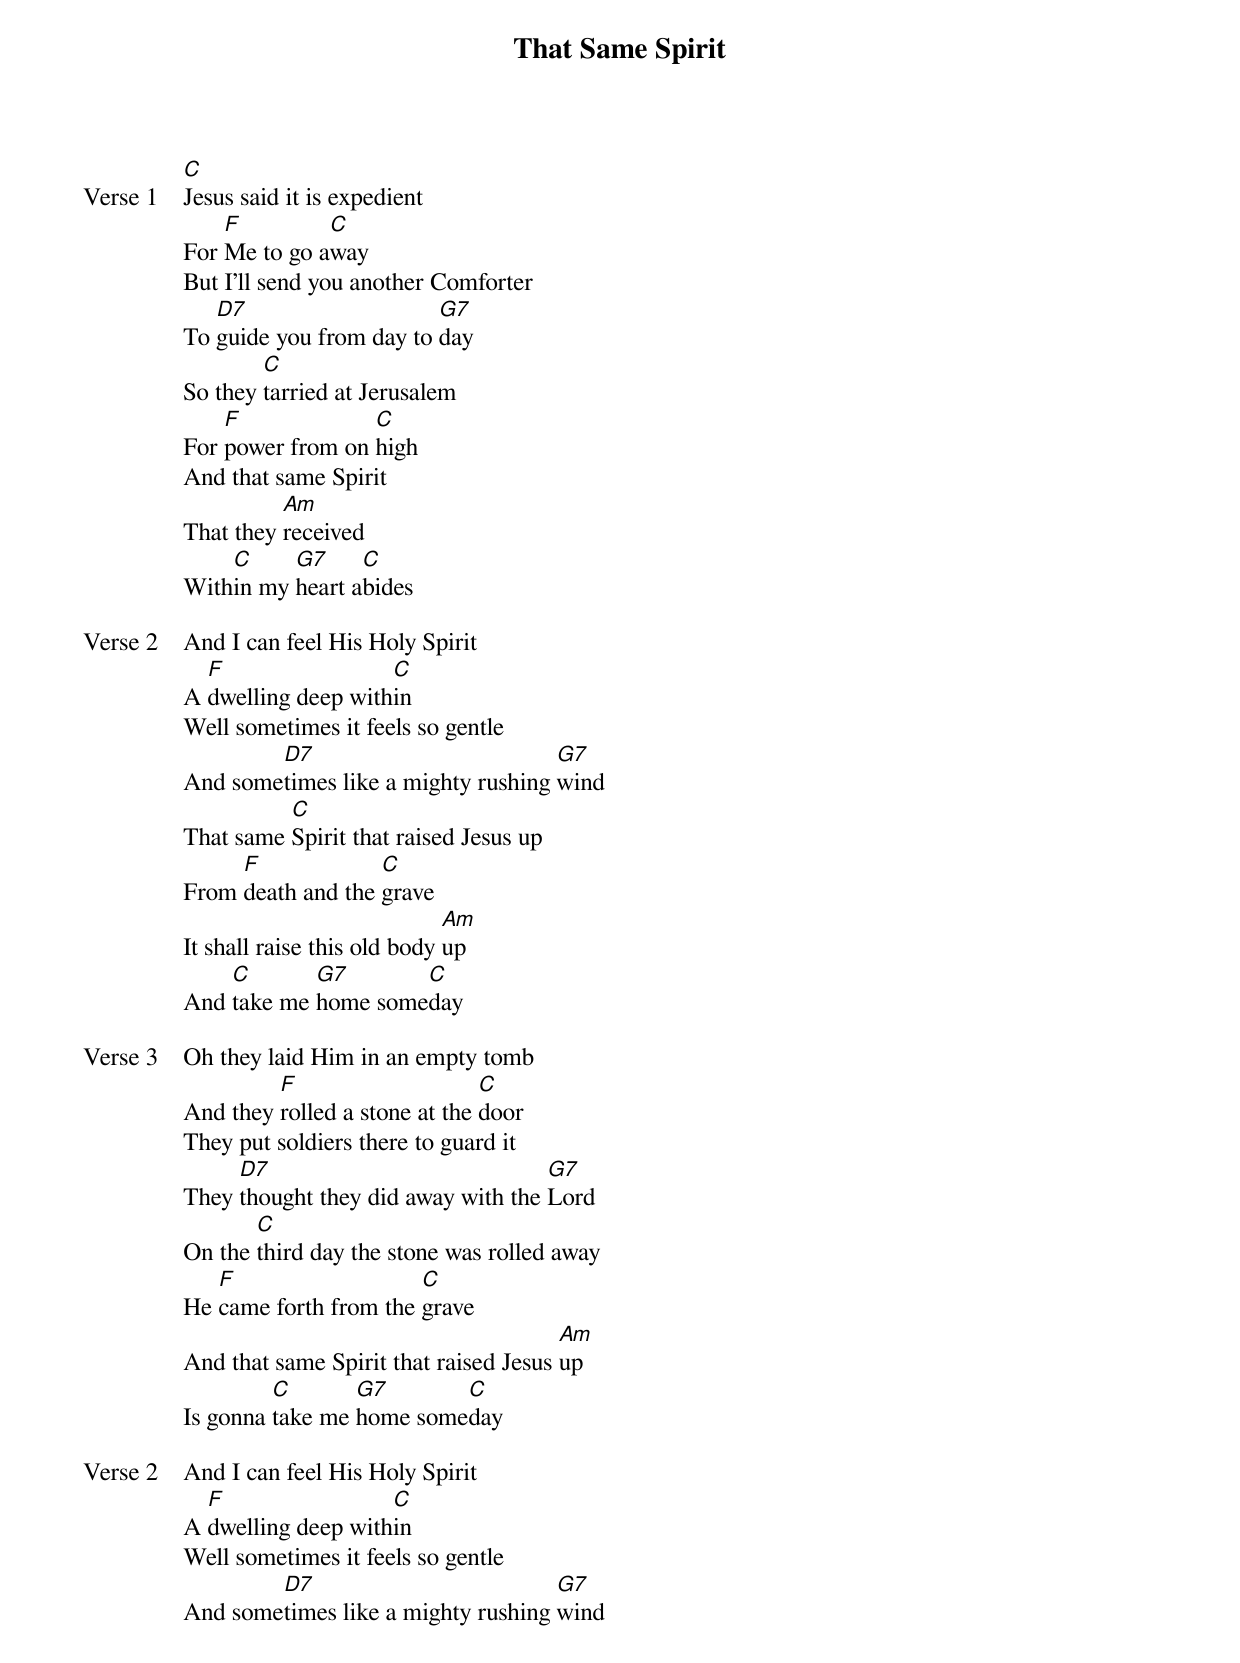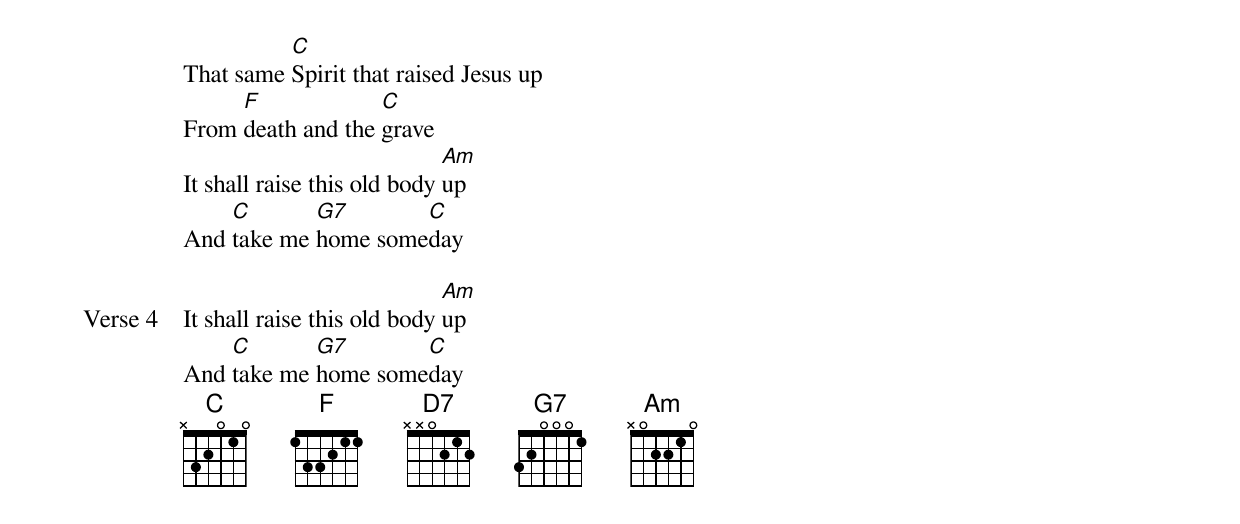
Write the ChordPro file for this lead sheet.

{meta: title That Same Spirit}
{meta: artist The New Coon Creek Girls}
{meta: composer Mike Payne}
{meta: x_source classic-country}
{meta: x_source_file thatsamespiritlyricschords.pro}
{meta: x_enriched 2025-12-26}

{start_of_verse: Verse 1}
[C]Jesus said it is expedient
For [F]Me to go a[C]way
But I'll send you another Comforter
To [D7]guide you from day to [G7]day
So they [C]tarried at Jerusalem
For [F]power from on [C]high
And that same Spirit
That they [Am]received
With[C]in my [G7]heart a[C]bides
{end_of_verse}

{start_of_verse: Verse 2}
And I can feel His Holy Spirit
A [F]dwelling deep with[C]in
Well sometimes it feels so gentle
And some[D7]times like a mighty rushing [G7]wind
That same [C]Spirit that raised Jesus up
From [F]death and the [C]grave
It shall raise this old body [Am]up
And [C]take me [G7]home some[C]day
{end_of_verse}

{start_of_verse: Verse 3}
Oh they laid Him in an empty tomb
And they [F]rolled a stone at the [C]door
They put soldiers there to guard it
They [D7]thought they did away with the [G7]Lord
On the [C]third day the stone was rolled away
He [F]came forth from the [C]grave
And that same Spirit that raised Jesus [Am]up
Is gonna [C]take me [G7]home some[C]day
{end_of_verse}

{start_of_verse: Verse 2}
And I can feel His Holy Spirit
A [F]dwelling deep with[C]in
Well sometimes it feels so gentle
And some[D7]times like a mighty rushing [G7]wind
That same [C]Spirit that raised Jesus up
From [F]death and the [C]grave
It shall raise this old body [Am]up
And [C]take me [G7]home some[C]day
{end_of_verse}

{start_of_verse: Verse 4}
It shall raise this old body [Am]up
And [C]take me [G7]home some[C]day
{end_of_verse}
